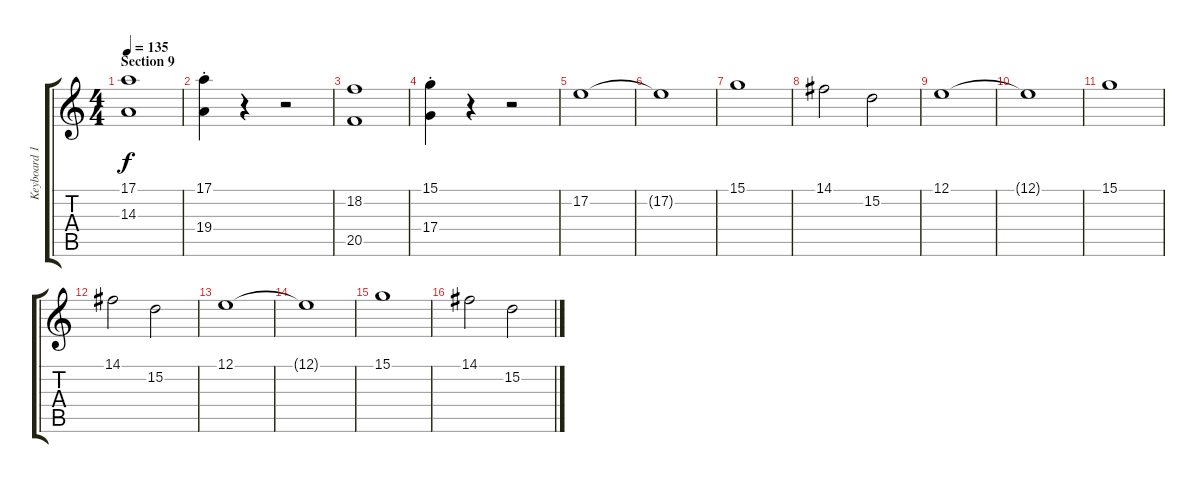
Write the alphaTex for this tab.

\track ("Keyboard 1" "Keyboard 1") {instrument stringensemble1}
\staff {score tabs}
\tuning (E4 B3 G3 D3 A2 E2) {hide}
\ts (4 4)
\section ("" "Section 9")
\tempo 135
\clef g2
\ks c
(17.1 14.3).1{dy f} |
(17.1{st} 19.4{st}).4 r.4 r.2 |
(18.2 20.5).1 |
(15.1{st} 17.4{st}).4 r.4 r.2 |
17.2.1 |
17.2{t}.1 |
15.1.1 |
14.1.2 15.2.2 |
12.1.1 |
12.1{t}.1 |
15.1.1 |
14.1.2 15.2.2 |
12.1.1 |
12.1{t}.1 |
15.1.1 |
14.1.2 15.2.2
